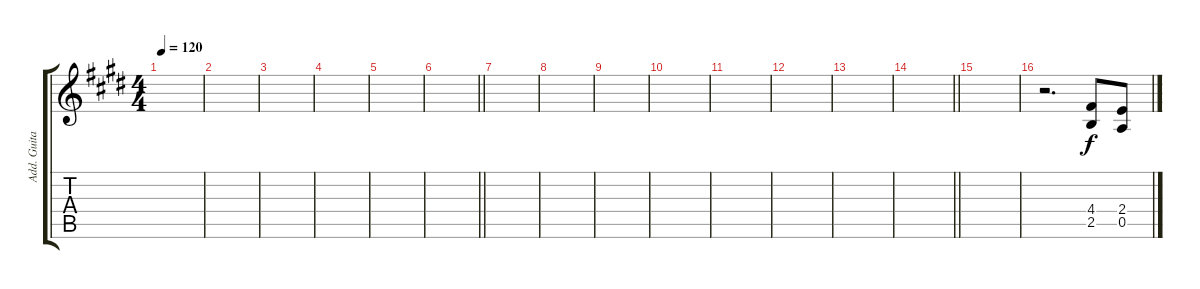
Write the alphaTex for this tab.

\track ("Add. Guitar" "Add. Guita") {instrument distortionguitar}
\staff {score tabs}
\tuning (E4 B3 G3 D3 A2 E2) {hide}
\ts (4 4)
\tempo 120
\clef g2
\ks c#minor
|
|
|
|
|
\barLineRight lightlight
|
|
|
|
|
|
|
|
\barLineRight lightlight
|
|
r.2{d volume 13 balance 0 instrument distortionguitar} (4.4 2.5).8 (2.4 0.5).8
